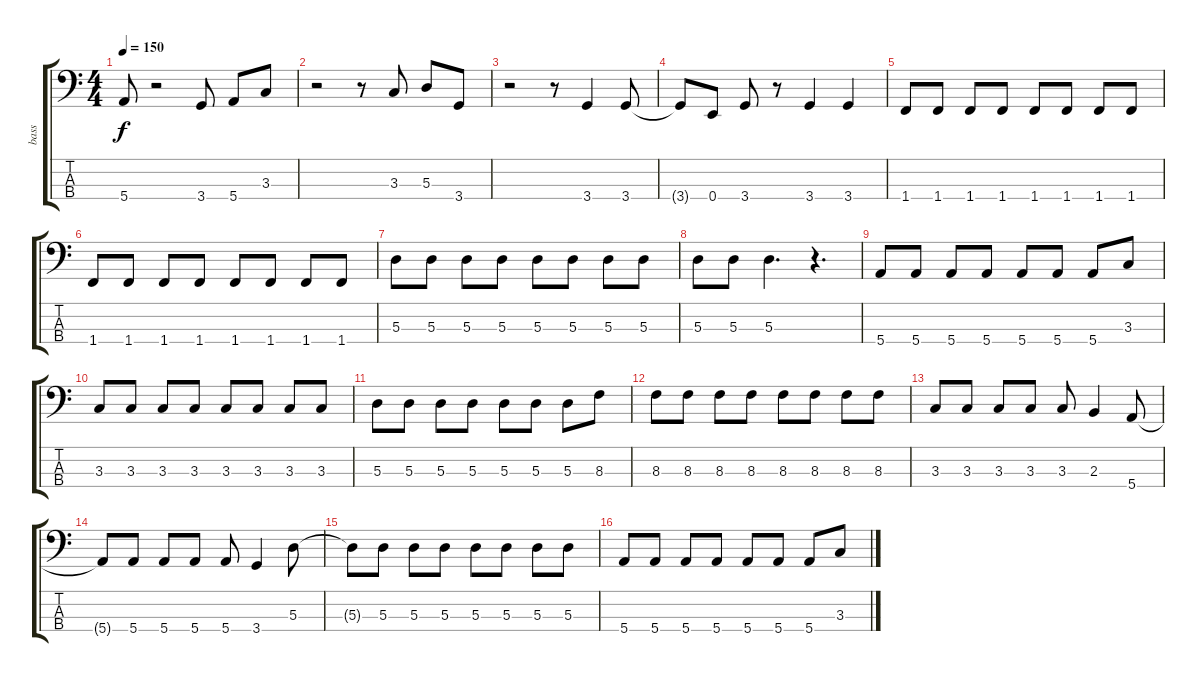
\track ("bass" "bass") {instrument electricbassfinger}
\staff {score tabs}
\tuning (G2 D2 A1 E1) {hide}
\ts (4 4)
\tempo 150
\clef f4
\ks c
5.4.8{dy f} r.2 3.4.8 5.4.8 3.3.8 |
r.2 r.8 3.3.8 5.3.8 3.4.8 |
r.2 r.8 3.4.4 3.4.8 |
3.4{t}.8 0.4.8 3.4.8 r.8 3.4.4 3.4.4 |
1.4.8 1.4.8 1.4.8 1.4.8 1.4.8 1.4.8 1.4.8 1.4.8 |
1.4.8 1.4.8 1.4.8 1.4.8 1.4.8 1.4.8 1.4.8 1.4.8 |
5.3.8 5.3.8 5.3.8 5.3.8 5.3.8 5.3.8 5.3.8 5.3.8 |
5.3.8 5.3.8 5.3.4{d} r.4{d} |
5.4.8 5.4.8 5.4.8 5.4.8 5.4.8 5.4.8 5.4.8 3.3.8 |
3.3.8 3.3.8 3.3.8 3.3.8 3.3.8 3.3.8 3.3.8 3.3.8 |
5.3.8 5.3.8 5.3.8 5.3.8 5.3.8 5.3.8 5.3.8 8.3.8 |
8.3.8 8.3.8 8.3.8 8.3.8 8.3.8 8.3.8 8.3.8 8.3.8 |
3.3.8 3.3.8 3.3.8 3.3.8 3.3.8 2.3.4 5.4.8 |
5.4{t}.8 5.4.8 5.4.8 5.4.8 5.4.8 3.4.4 5.3.8 |
5.3{t}.8 5.3.8 5.3.8 5.3.8 5.3.8 5.3.8 5.3.8 5.3.8 |
5.4.8 5.4.8 5.4.8 5.4.8 5.4.8 5.4.8 5.4.8 3.3.8
